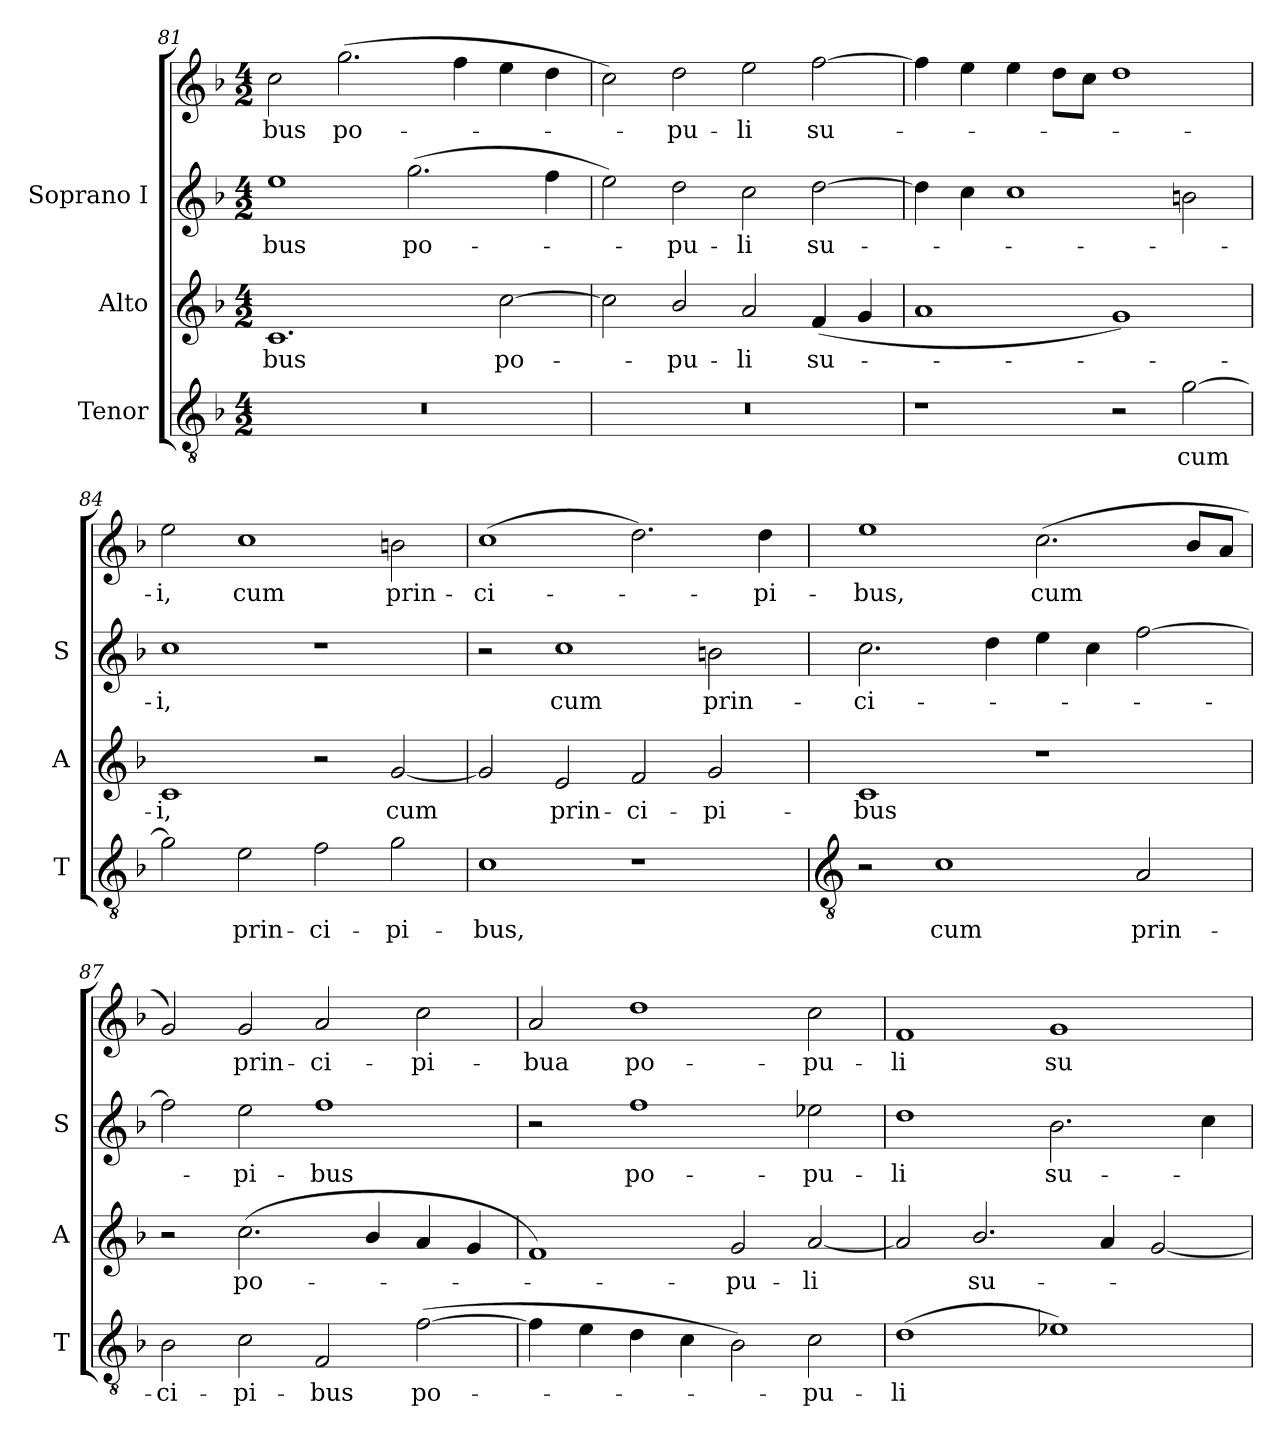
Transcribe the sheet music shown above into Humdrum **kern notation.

**kern	**text	**kern	**text	**kern	**text	**kern	**text
*part3	*part3	*part2	*part2	*part1	*part1	*part1	*part1
*staff4	*staff4	*staff3	*staff3	*staff2	*staff2	*staff1	*staff1
*I"Tenor	*	*I"Alto	*	*I"Soprano I	*	*	*
*I'T	*	*I'A	*	*I'S	*	*	*
*clefGv2	*	*clefG2	*	*clefG2	*	*clefG2	*
*k[b-]	*	*k[b-]	*	*k[b-]	*	*k[b-]	*
*F:	*	*F:	*	*F:	*	*F:	*
*M4/2	*	*M4/2	*	*M4/2	*	*M4/2	*
=81	=81	=81	=81	=81	=81	=81	=81
!	!	!	!LO:LY:b	!	!LO:LY:b	!	!LO:LY:b
0r	.	1.c	-bus	1ee	bus	2cc	-bus
!	!	!	!	!	!	!	!LO:LY:b
.	.	.	.	.	.	(>2.gg	po-
!	!	!	!	!	!LO:LY:b	!	!
.	.	.	.	(>2.gg	po-	.	.
.	.	.	.	.	.	4ff	.
!	!	!	!LO:LY:b	!	!	!	!
.	.	[2cc	po-	.	.	4ee	.
.	.	.	.	4ff	.	4dd	.
=82	=82	=82	=82	=82	=82	=82	=82
0r	.	2cc]	.	2ee)	.	2cc)	.
!	!	!	!LO:LY:b	!	!LO:LY:b	!	!LO:LY:b
.	.	2b-/	pu-	2dd	pu-	2dd	pu-
!	!	!	!LO:LY:b	!	!LO:LY:b	!	!LO:LY:b
.	.	2a	-li	2cc	-li	2ee	-li
!	!	!	!LO:LY:b	!	!LO:LY:b	!	!LO:LY:b
.	.	(<4f	su-	(>[2dd	su-	[2ff	su-
.	.	4g	.	.	.	.	.
=83	=83	=83	=83	=83	=83	=83	=83
1r	.	1a	.	4dd]	.	4ff]	.
.	.	.	.	4cc	.	4ee	.
.	.	.	.	1cc	.	4ee	.
.	.	.	.	.	.	8ddL	.
.	.	.	.	.	.	8ccJ	.
2r	.	1g)	.	.	.	1dd)	.
!	!LO:LY:b	!	!	!	!	!	!
[2g	cum	.	.	2b	.	.	.
=84	=84	=84	=84	=84	=84	=84	=84
!	!	!	!LO:LY:b	!	!LO:LY:b	!	!LO:LY:b
2g]	.	1c	i,	1cc	-i,	2ee	i,
!	!LO:LY:b	!	!	!	!	!	!LO:LY:b
2e	prin-	.	.	.	.	1cc	cum
!	!LO:LY:b	!	!	!	!	!	!
2f	-ci-	2r	.	1r	.	.	.
!	!LO:LY:b	!	!LO:LY:b	!	!	!	!LO:LY:b
2g	-pi-	[2g	cum	.	.	2bn	prin-
=85	=85	=85	=85	=85	=85	=85	=85
!	!LO:LY:b	!	!	!	!	!	!LO:LY:b
1c	-bus,	2g]	.	2r	.	(>1cc	ci-
!	!	!	!LO:LY:b	!	!LO:LY:b	!	!
.	.	2e	prin-	1cc	-cum	.	.
!	!	!	!LO:LY:b	!	!	!	!
1r	.	2f	-ci-	.	.	2.dd)	.
!	!	!	!LO:LY:b	!	!LO:LY:b	!	!
.	.	2g	-pi-	2bn	prin-	.	.
!	!	!	!	!	!	!	!LO:LY:b
.	.	.	.	.	.	4dd	pi-
!!LO:LB:g=z
=86	=86	=86	=86	=86	=86	=86	=86
*clefGv2	*	*	*	*	*	*	*
!	!	!	!LO:LY:b	!	!LO:LY:b	!	!LO:LY:b
2r	.	1c	-bus	2.cc	ci-	1ee	-bus,
!	!LO:LY:b	!	!	!	!	!	!
1c	cum	.	.	.	.	.	.
.	.	.	.	4dd	.	.	.
!	!	!	!	!	!	!	!LO:LY:b
.	.	1r	.	4ee	.	(<2.cc	cum
.	.	.	.	4cc	.	.	.
!	!LO:LY:b	!	!	!	!	!	!
2A	prin-	.	.	[2ff	.	.	.
.	.	.	.	.	.	8b-L	.
.	.	.	.	.	.	8aJ	.
=87	=87	=87	=87	=87	=87	=87	=87
!	!LO:LY:b	!	!	!	!	!	!
2B-	-ci-	2r	.	2ff]	.	2g)	.
!	!LO:LY:b	!	!LO:LY:b	!	!LO:LY:b	!	!LO:LY:b
2c	-pi-	(<2.cc	po-	2ee	-pi-	2g	prin-
!	!LO:LY:b	!	!	!	!LO:LY:b	!	!LO:LY:b
2F	-bus	.	.	1ff	-bus	2a	-ci-
.	.	4b-/	.	.	.	.	.
!	!LO:LY:b	!	!	!	!	!	!LO:LY:b
(>[2f	po-	4a	.	.	.	2cc	-pi-
.	.	4g	.	.	.	.	.
=88	=88	=88	=88	=88	=88	=88	=88
!	!	!	!	!	!	!	!LO:LY:b
4f]	.	1f)	.	2r	.	2a	bua
4e	.	.	.	.	.	.	.
!	!	!	!	!	!LO:LY:b	!	!LO:LY:b
4d	.	.	.	1ff	-po-	1dd	po-
4c	.	.	.	.	.	.	.
!	!	!	!LO:LY:b	!	!	!	!
2B-)	.	2g	pu-	.	.	.	.
!	!LO:LY:b	!	!LO:LY:b	!	!LO:LY:b	!	!LO:LY:b
2c	pu-	[2a	-li	2ee-X	-pu-	2cc	-pu-
=89	=89	=89	=89	=89	=89	=89	=89
!	!LO:LY:b	!	!	!	!LO:LY:b	!	!LO:LY:b
(>1d	-li	2a]	.	1dd	li	1f	-li
!	!	!	!LO:LY:b	!	!	!	!
.	.	2.b-/	su-	.	.	.	.
!	!	!	!	!	!LO:LY:b	!	!LO:LY:b
1e-X)	.	.	.	2.b-	su-	1g	su-
.	.	4a	.	.	.	.	.
.	.	[2g	.	.	.	.	.
.	.	.	.	4cc	.	.	.
=	=	=	=	=	=	=	=
*-	*-	*-	*-	*-	*-	*-	*-
